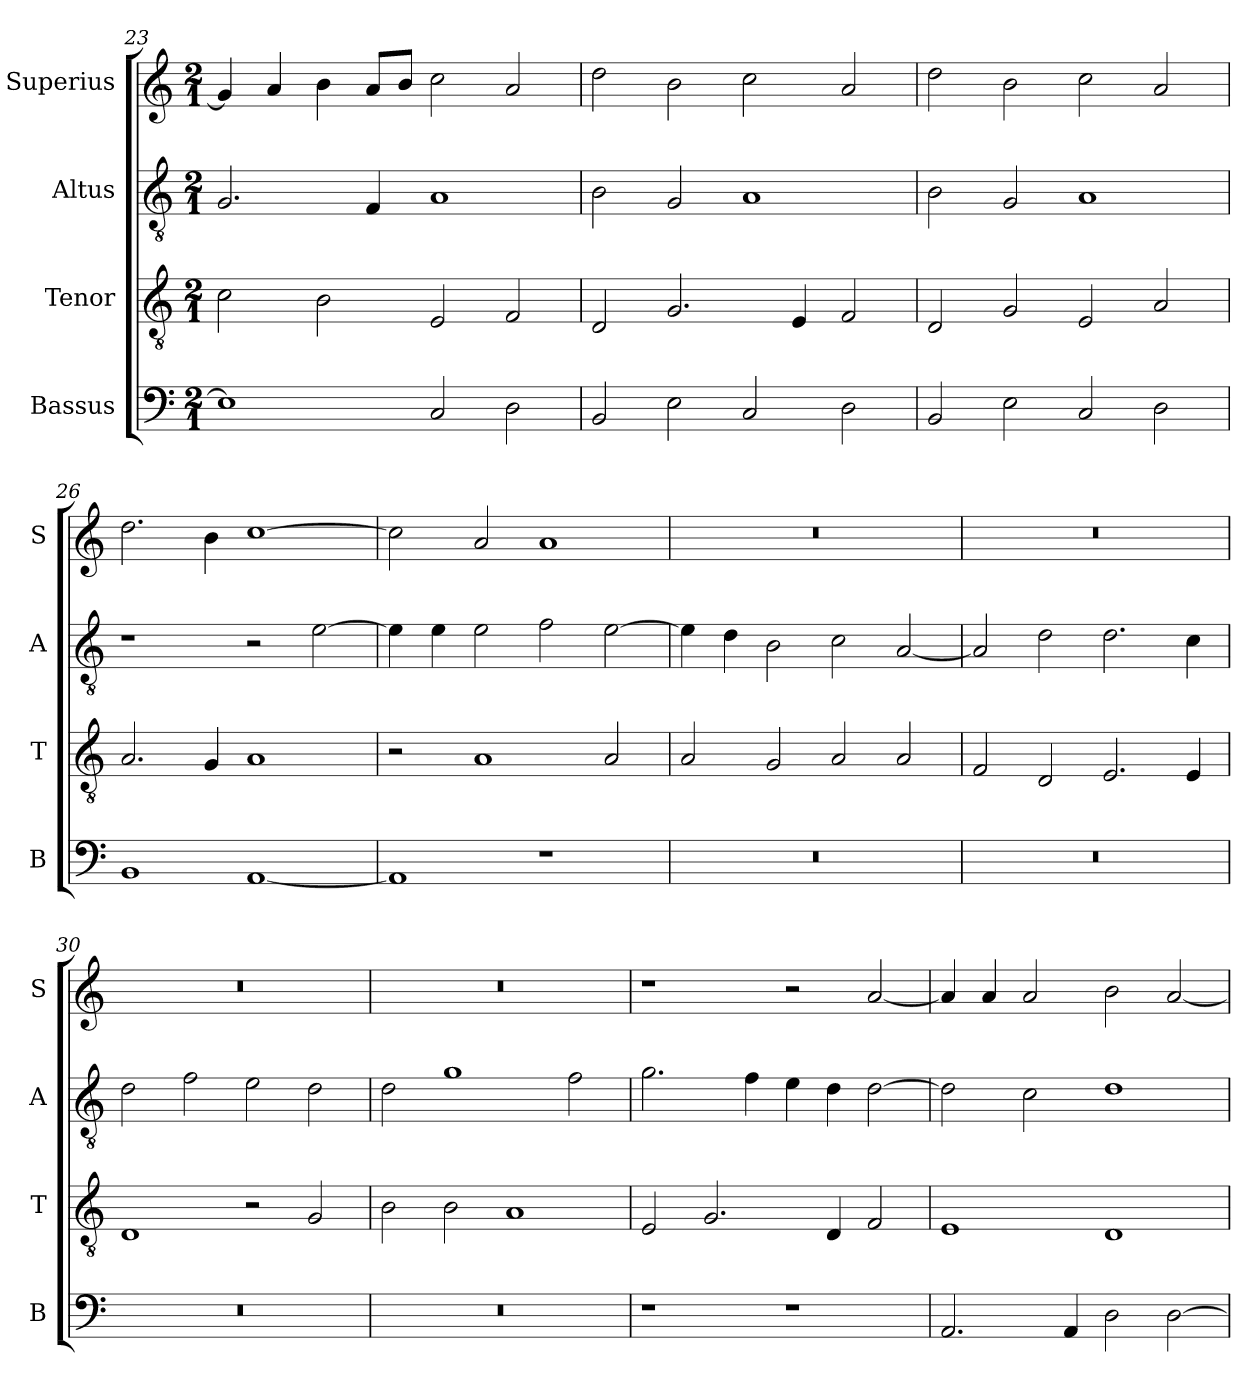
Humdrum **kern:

**kern	**kern	**kern	**kern
*part4	*part3	*part2	*part1
*staff4	*staff3	*staff2	*staff1
*I"Bassus	*I"Tenor	*I"Altus	*I"Superius
*I'B	*I'T	*I'A	*I'S
*clefF4	*clefGv2	*clefGv2	*clefG2
*k[]	*k[]	*k[]	*k[]
*M2/1	*M2/1	*M2/1	*M2/1
=23	=23	=23	=23
1E]	2c\	2.G/	4g/]
.	.	.	4a/
.	2B\	.	4b\
.	.	4F/	8a/L
.	.	.	8b/J
2C/	2E/	1A	2cc\
2D\	2F/	.	2a/
=24	=24	=24	=24
2BB/	2D/	2B\	2dd\
2E\	2.G/	2G/	2b\
2C/	.	1A	2cc\
.	4E/	.	.
2D\	2F/	.	2a/
=25	=25	=25	=25
2BB/	2D/	2B\	2dd\
2E\	2G/	2G/	2b\
2C/	2E/	1A	2cc\
2D\	2A/	.	2a/
=26	=26	=26	=26
1BB	2.A/	1r	2.dd\
.	4G/	.	4b\
[1AA	1A	2r	[1cc
.	.	[2e\	.
=27	=27	=27	=27
1AA]	2r	4e\]	2cc\]
.	.	4e\	.
.	1A	2e\	2a/
1r	.	2f\	1a
.	2A/	[2e\	.
=28	=28	=28	=28
0r	2A/	4e\]	0r
.	.	4d\	.
.	2G/	2B\	.
.	2A/	2c\	.
.	2A/	[2A/	.
=29	=29	=29	=29
0r	2F/	2A/]	0r
.	2D/	2d\	.
.	2.E/	2.d\	.
.	4E/	4c\	.
=30	=30	=30	=30
0r	1D	2d\	0r
.	.	2f\	.
.	2r	2e\	.
.	2G/	2d\	.
=31	=31	=31	=31
0r	2B\	2d\	0r
.	2B\	1g	.
.	1A	.	.
.	.	2f\	.
=32	=32	=32	=32
1r	2E/	2.g\	1r
.	2.G/	.	.
.	.	4f\	.
1r	.	4e\	2r
.	4D/	4d\	.
.	2F/	[2d\	[2a/
=33	=33	=33	=33
2.AA/	1E	2d\]	4a/]
.	.	.	4a/
.	.	2c\	2a/
4AA/	.	.	.
2D\	1D	1d	2b\
[2D\	.	.	[2a/
=	=	=	=
*-	*-	*-	*-
